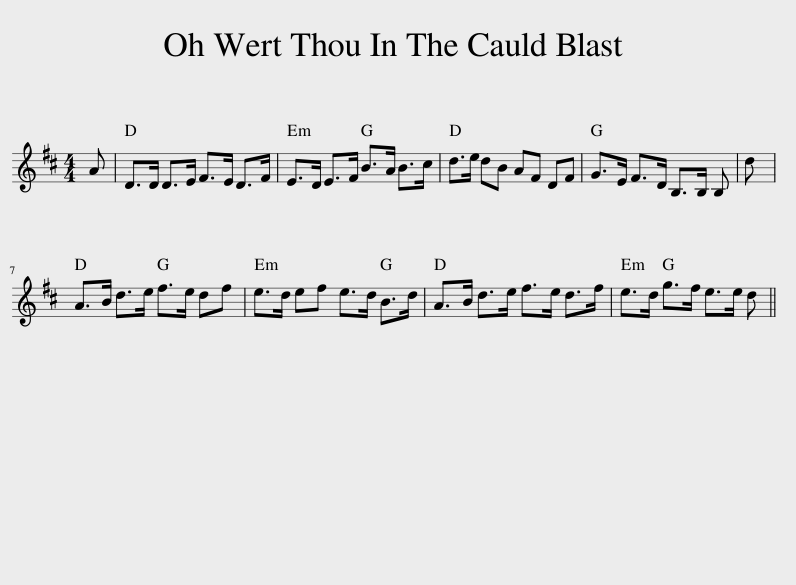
X:1
L:1/8
M:4/4
I:linebreak $
K:D
V:1 treble
V:1
 A | D>D D>E F>E D>F | E>D E>F B>A B>c | d>e dB AF DF | G>E F>D B,>B, B, | %5
 d |$ A>B d>e f>e df | e>d ef e>d B>d | A>B d>e f>e d>f | e>d g>f e>e d || %10
